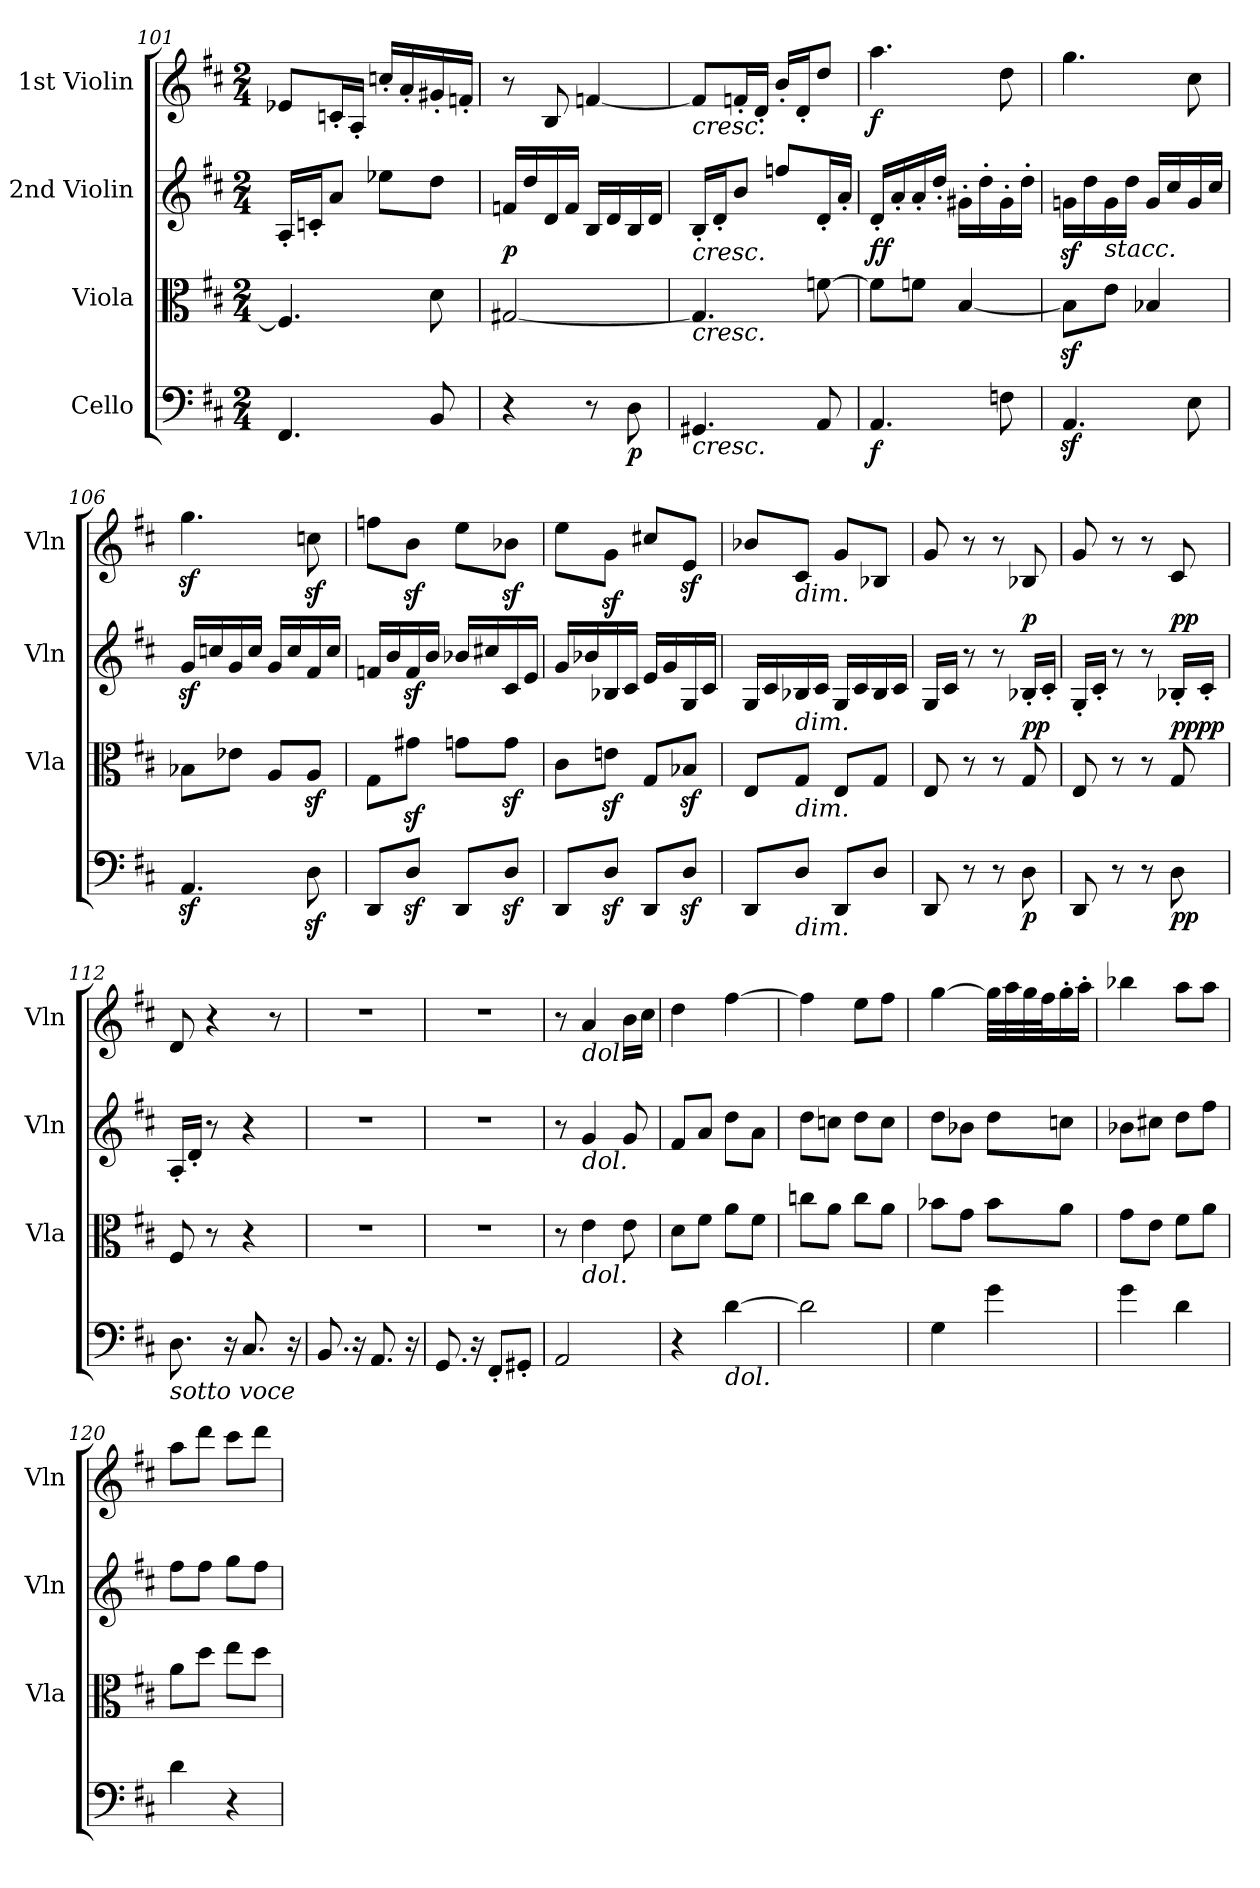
**kern	**dynam	**kern	**dynam	**kern	**dynam	**kern	**dynam
*part4	*part4	*part3	*part3	*part2	*part2	*part1	*part1
*staff4	*staff4	*staff3	*staff3	*staff2	*staff2	*staff1	*staff1
*I"Cello	*	*I"Viola	*	*I"2nd Violin	*	*I"1st Violin	*
*	*	*I'Vla	*	*I'Vln	*	*I'Vln	*
*clefF4	*	*clefC3	*	*clefG2	*	*clefG2	*
*k[f#c#]	*	*k[f#c#]	*	*k[f#c#]	*	*k[f#c#]	*
*M2/4	*	*M2/4	*	*M2/4	*	*M2/4	*
=101	=101	=101	=101	=101	=101	=101	=101
4.FF#/	.	4.F#/]	.	16A'/LL	.	8e-X/L	.
.	.	.	.	16cn'/J	.	.	.
.	.	.	.	8a/J	.	16cn'/L	.
.	.	.	.	.	.	16A'/JJ	.
.	.	.	.	8ee-X\L	.	16ccn'/LL	.
.	.	.	.	.	.	16a'/	.
8BB/	.	8d\	.	8dd\J	.	16g#X'/	.
.	.	.	.	.	.	16fn'/JJ	.
=102	=102	=102	=102	=102	=102	=102	=102
!	!	!	!LO:DY:a	!	!	!	!
4r	.	[2G#X/	p	16fn/LL	.	8r	.
.	.	.	.	16dd/	.	.	.
.	.	.	.	16d/	.	8B/	.
.	.	.	.	16f/JJ	.	.	.
8r	.	.	.	16B/LL	.	[4fn/	.
.	.	.	.	16d/	.	.	.
!	!LO:DY:b	!	!	!	!	!	!
8D\	p	.	.	16B/	.	.	.
.	.	.	.	16d/JJ	.	.	.
=103	=103	=103	=103	=103	=103	=103	=103
!	!	!	!	!	!	!LO:TX:b:i:t=cresc.	!
!	!	!	!	!LO:TX:b:i:t=cresc.	!	!	!
!	!	!LO:TX:b:i:t=cresc.	!	!	!	!	!
!LO:TX:b:i:t=cresc.	!	!	!	!	!	!	!
4.GG#X/	.	4.G#/]	.	16B'/LL	.	8f/L]	.
.	.	.	.	16d'/J	.	.	.
.	.	.	.	8b/J	.	16fn'/L	.
.	.	.	.	.	.	16d'/JJ	.
.	.	.	.	8ffn/L	.	16b'/LL	.
.	.	.	.	.	.	16d'/J	.
8AA/	.	[8fn\	.	16d'/L	.	8dd/J	.
.	.	.	.	16a'/JJ	.	.	.
=104	=104	=104	=104	=104	=104	=104	=104
!	!LO:DY:b	!	!LO:DY:a	!	!	!	!
!	!	!	!LO:DY:n=1:b	!	!	!	!LO:DY:b
4.AA/	f	8f\L]	f f	16d'/LL	.	4.aa\	f
.	.	.	.	16a'/	.	.	.
.	.	8fn\J	.	16a'/	.	.	.
.	.	.	.	16dd'/JJ	.	.	.
.	.	[4B/	.	16g#X'\LL	.	.	.
.	.	.	.	16dd'\	.	.	.
8Fn\	.	.	.	16g#'\	.	8dd\	.
.	.	.	.	16dd'\JJ	.	.	.
=105	=105	=105	=105	=105	=105	=105	=105
4.AAz>/	.	8Bz>\L]	.	16gnz>\LL	.	4.gg\	.
.	.	.	.	16dd\	.	.	.
!	!	!	!	!LO:TX:b:i:t=stacc.	!	!	!
.	.	8e\J	.	16g\	.	.	.
.	.	.	.	16dd\JJ	.	.	.
.	.	4B-X/	.	16g/LL	.	.	.
.	.	.	.	16cc#/	.	.	.
8E\	.	.	.	16g/	.	8cc#\	.
.	.	.	.	16cc#/JJ	.	.	.
=106	=106	=106	=106	=106	=106	=106	=106
4.AAz</	.	8B-X\L	.	16gz</LL	.	4.ggz<\	.
.	.	.	.	16ccn/	.	.	.
.	.	8e-X\J	.	16g/	.	.	.
.	.	.	.	16cc/JJ	.	.	.
.	.	8A/L	.	16g/LL	.	.	.
.	.	.	.	16cc/	.	.	.
8Dz<\	.	8Az</J	.	16f#/	.	8ccnz<\	.
.	.	.	.	16cc/JJ	.	.	.
=107	=107	=107	=107	=107	=107	=107	=107
8DD/L	.	8G\L	.	16fn/LL	.	8ffn\L	.
.	.	.	.	16b/	.	.	.
8Dz</J	.	8g#Xz<\J	.	16fz</	.	8bz<\J	.
.	.	.	.	16b/JJ	.	.	.
8DD/L	.	8gn\L	.	16b-X/LL	.	8ee\L	.
.	.	.	.	16cc#X/	.	.	.
8Dz</J	.	8gz>\J	.	16c#/	.	8b-Xz<\J	.
.	.	.	.	16e/JJ	.	.	.
=108	=108	=108	=108	=108	=108	=108	=108
8DD/L	.	8c#\L	.	16g/LL	.	8ee\L	.
.	.	.	.	16b-X/	.	.	.
8Dz</J	.	8enz>\J	.	16B-X/	.	8gz<\J	.
.	.	.	.	16c#/JJ	.	.	.
8DD/L	.	8G/L	.	16e/LL	.	8cc#X/L	.
.	.	.	.	16g/	.	.	.
8Dz</J	.	8B-Xz>/J	.	16G/	.	8ez</J	.
.	.	.	.	16c#/JJ	.	.	.
=109	=109	=109	=109	=109	=109	=109	=109
8DD/L	.	8E/L	.	16G/LL	.	8b-X/L	.
.	.	.	.	16c#/	.	.	.
!	!	!	!	!	!	!LO:TX:b:i:t=dim.	!
!	!	!	!	!LO:TX:b:i:t=dim.	!	!	!
!	!	!LO:TX:b:i:t=dim.	!	!	!	!	!
!LO:TX:b:i:t=dim.	!	!	!	!	!	!	!
8D/J	.	8G/J	.	16B-X/	.	8c#/J	.
.	.	.	.	16c#/JJ	.	.	.
8DD/L	.	8E/L	.	16G/LL	.	8g/L	.
.	.	.	.	16c#/	.	.	.
8D/J	.	8G/J	.	16B-/	.	8B-X/J	.
.	.	.	.	16c#/JJ	.	.	.
=110	=110	=110	=110	=110	=110	=110	=110
8DD/	.	8E/	.	16G/LL	.	8g/	.
.	.	.	.	16c#/JJ	.	.	.
8r	.	8r	.	8r	.	8r	.
8r	.	8r	.	8r	.	8r	.
!	!LO:DY:b	!	!LO:DY:b	!	!	!	!
!	!	!	!LO:DY:n=1:a	!	!LO:DY:a	!	!
8D\	p	8G/	p p	16B-X'/LL	p	8B-X/	.
.	.	.	.	16c#'/JJ	.	.	.
=111	=111	=111	=111	=111	=111	=111	=111
8DD/	.	8E/	.	16G'/LL	.	8g/	.
.	.	.	.	16c#'/JJ	.	.	.
8r	.	8r	.	8r	.	8r	.
8r	.	8r	.	8r	.	8r	.
!	!LO:DY:b	!	!LO:DY:b	!	!	!	!
!	!	!	!LO:DY:n=1:a	!	!LO:DY:a	!	!
8D\	pp	8G/	pp pp	16B-X'/LL	pp	8c#/	.
.	.	.	.	16c#'/JJ	.	.	.
=112	=112	=112	=112	=112	=112	=112	=112
!LO:TX:b:i:t=sotto voce	!	!	!	!	!	!	!
8.D\	.	8F#/	.	16A'/LL	.	8d/	.
.	.	.	.	16d'/JJ	.	.	.
.	.	8r	.	8r	.	4r	.
16r	.	.	.	.	.	.	.
8.C#/	.	4r	.	4r	.	.	.
.	.	.	.	.	.	8r	.
16r	.	.	.	.	.	.	.
=113	=113	=113	=113	=113	=113	=113	=113
8.BB/	.	2r	.	2r	.	2r	.
16r	.	.	.	.	.	.	.
8.AA/	.	.	.	.	.	.	.
16r	.	.	.	.	.	.	.
=114	=114	=114	=114	=114	=114	=114	=114
8.GG/	.	2r	.	2r	.	2r	.
16r	.	.	.	.	.	.	.
8FF#'/L	.	.	.	.	.	.	.
8GG#X'/J	.	.	.	.	.	.	.
=115	=115	=115	=115	=115	=115	=115	=115
2AA/	.	8r	.	8r	.	8r	.
!	!	!	!	!	!	!LO:TX:b:i:t=dol.	!
!	!	!	!	!LO:TX:b:i:t=dol.	!	!	!
!	!	!LO:TX:b:i:t=dol.	!	!	!	!	!
.	.	4e\	.	4g/	.	4a/	.
.	.	8e\	.	8g/	.	16b\LL	.
.	.	.	.	.	.	16cc#\JJ	.
=116	=116	=116	=116	=116	=116	=116	=116
4r	.	8d\L	.	8f#/L	.	4dd\	.
.	.	8f#\J	.	8a/J	.	.	.
!LO:TX:b:i:t=dol.	!	!	!	!	!	!	!
[4d\	.	8a\L	.	8dd\L	.	[4ff#\	.
.	.	8f#\J	.	8a\J	.	.	.
=117	=117	=117	=117	=117	=117	=117	=117
2d\]	.	8ccn\L	.	8dd\L	.	4ff#\]	.
.	.	8a\J	.	8ccn\J	.	.	.
.	.	8cc\L	.	8dd\L	.	8ee\L	.
.	.	8a\J	.	8cc\J	.	8ff#\J	.
=118	=118	=118	=118	=118	=118	=118	=118
4G\	.	8b-X\L	.	8dd\L	.	[4gg\	.
.	.	8g\J	.	8b-X\J	.	.	.
4g\	.	8b-\L	.	8dd\L	.	32gg\LLL]	.
.	.	.	.	.	.	32aa\	.
.	.	.	.	.	.	32gg\	.
.	.	.	.	.	.	32ff#\J	.
.	.	8a\J	.	8ccn\J	.	16gg'\	.
.	.	.	.	.	.	16aa'\JJ	.
=119	=119	=119	=119	=119	=119	=119	=119
4g\	.	8g\L	.	8b-X\L	.	4bb-X\	.
.	.	8e\J	.	8cc#X\J	.	.	.
4d\	.	8f#\L	.	8dd\L	.	8aa\L	.
.	.	8a\J	.	8ff#\J	.	8aa\J	.
=120	=120	=120	=120	=120	=120	=120	=120
4d\	.	8a\L	.	8ff#\L	.	8aa\L	.
.	.	8dd\J	.	8ff#\J	.	8ddd\J	.
4r	.	8ee\L	.	8gg\L	.	8ccc#\L	.
.	.	8dd\J	.	8ff#\J	.	8ddd\J	.
=	=	=	=	=	=	=	=
*-	*-	*-	*-	*-	*-	*-	*-
